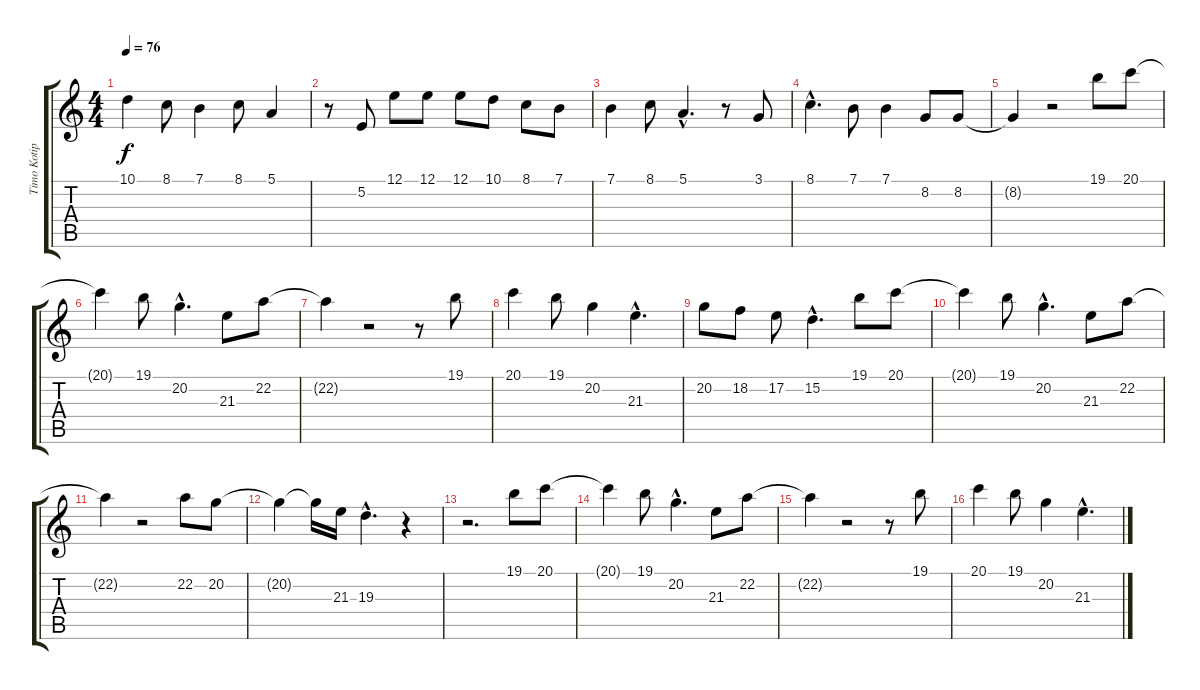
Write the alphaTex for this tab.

\track ("Timo Kotipelto" "Timo Kotip") {instrument honkytonkpiano}
\staff {score tabs}
\tuning (E4 B3 G3 D3 A2 E2) {hide}
\ts (4 4)
\tempo 76
\clef g2
\ks c
10.1.4{dy f} 8.1.8 7.1.4 8.1.8 5.1.4 |
r.8 5.2.8 12.1.8 12.1.8 12.1.8 10.1.8 8.1.8 7.1.8 |
7.1.4 8.1.8 5.1{hac}.4{d} r.8 3.1.8 |
8.1{hac}.4{d} 7.1.8 7.1.4 8.2.8 8.2.8 |
8.2{t}.4 r.2 19.1.8 20.1.8 |
20.1{t}.4 19.1.8 20.2{hac}.4{d} 21.3.8 22.2.8 |
22.2{t}.4 r.2 r.8 19.1.8 |
20.1.4 19.1.8 20.2.4 21.3{hac}.4{d} |
20.2.8 18.2.8 17.2.8 15.2{hac}.4{d} 19.1.8 20.1.8 |
20.1{t}.4 19.1.8 20.2{hac}.4{d} 21.3.8 22.2.8 |
22.2{t}.4 r.2 22.2.8 20.2.8 |
20.2{t}.4 20.2{t}.16 21.3.16 19.3{hac}.4{d} r.4 |
r.2{d} 19.1.8 20.1.8 |
20.1{t}.4 19.1.8 20.2{hac}.4{d} 21.3.8 22.2.8 |
22.2{t}.4 r.2 r.8 19.1.8 |
20.1.4 19.1.8 20.2.4 21.3{hac}.4{d}
